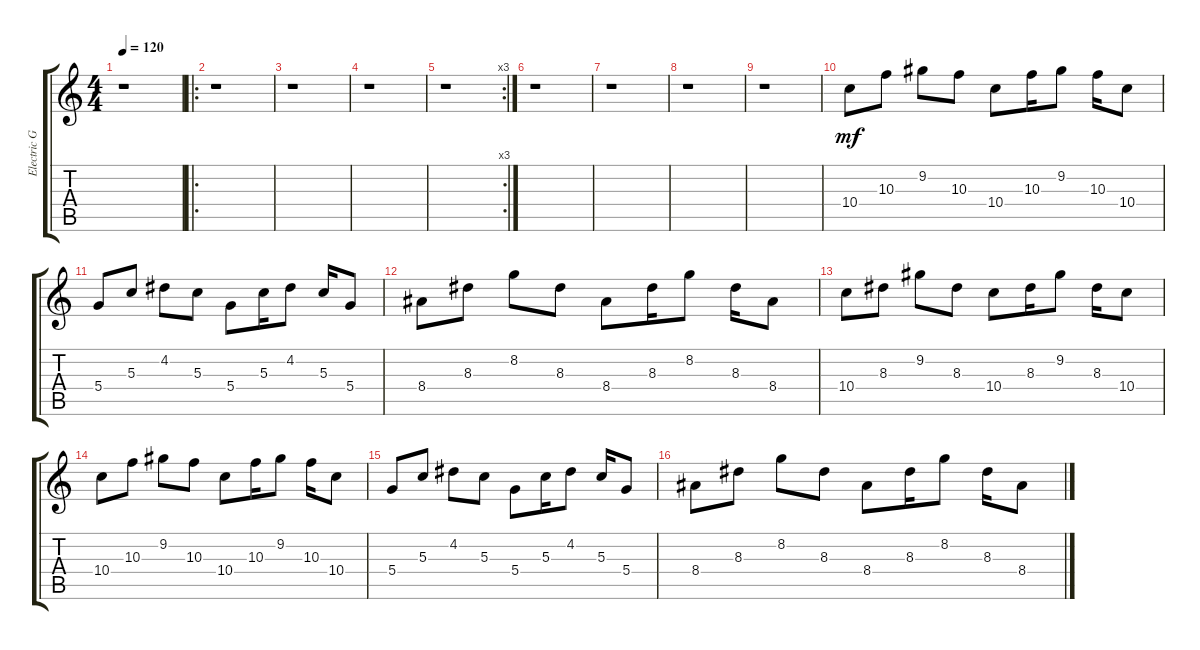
\track ("Electric Guitar" "Electric G") {instrument overdrivenguitar}
\staff {score tabs}
\tuning (E4 B3 G3 D3 A2 E2) {hide}
\ts (4 4)
\tempo 120
\clef g2
\ks c
r.1{dy mf} |
\ro
r.1 |
r.1 |
r.1 |
\rc 3
r.1 |
r.1 |
r.1 |
r.1 |
r.1 |
10.4.8 10.3.8 9.2.8 10.3.8 10.4.8 10.3.16 9.2.8 10.3.16 10.4.8 |
5.4.8 5.3.8 4.2.8 5.3.8 5.4.8 5.3.16 4.2.8 5.3.16 5.4.8 |
8.4.8 8.3.8 8.2.8 8.3.8 8.4.8 8.3.16 8.2.8 8.3.16 8.4.8 |
10.4.8 8.3.8 9.2.8 8.3.8 10.4.8 8.3.16 9.2.8 8.3.16 10.4.8 |
10.4.8 10.3.8 9.2.8 10.3.8 10.4.8 10.3.16 9.2.8 10.3.16 10.4.8 |
5.4.8 5.3.8 4.2.8 5.3.8 5.4.8 5.3.16 4.2.8 5.3.16 5.4.8 |
8.4.8 8.3.8 8.2.8 8.3.8 8.4.8 8.3.16 8.2.8 8.3.16 8.4.8
